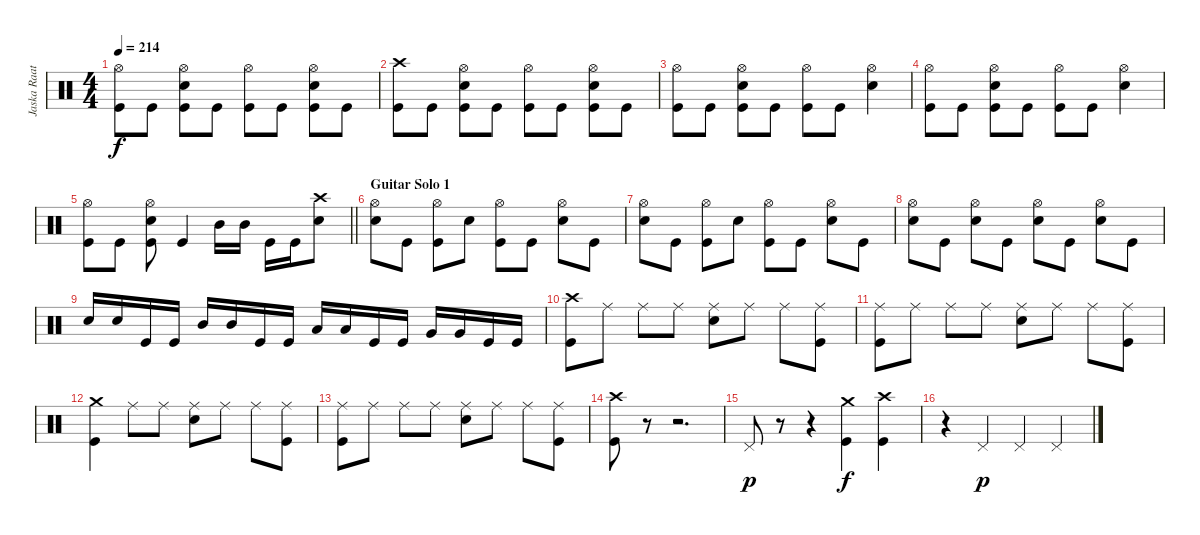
\track ("Jaska Raatikainen" "Jaska Raat") {instrument percussion}
\staff {score}
\articulation defaults
\ts (4 4)
\tempo 214
\clef neutral
\ks c
("Hi-Hat (open)" "Kick (hit)").8{dy f} "Kick (hit)".8 ("Hi-Hat (open)" "Snare (hit) 2" "Kick (hit)").8 "Kick (hit)".8 ("Hi-Hat (open)" "Kick (hit)").8 "Kick (hit)".8 ("Hi-Hat (open)" "Snare (hit) 2" "Kick (hit)").8 "Kick (hit)".8 |
("Crash high (hit)" "Kick (hit)").8 "Kick (hit)".8 ("Hi-Hat (open)" "Snare (hit) 2" "Kick (hit)").8 "Kick (hit)".8 ("Hi-Hat (open)" "Kick (hit)").8 "Kick (hit)".8 ("Hi-Hat (open)" "Snare (hit) 2" "Kick (hit)").8 "Kick (hit)".8 |
("Hi-Hat (open)" "Kick (hit)").8 "Kick (hit)".8 ("Hi-Hat (open)" "Snare (hit) 2" "Kick (hit)").8 "Kick (hit)".8 ("Hi-Hat (open)" "Kick (hit)").8 "Kick (hit)".8 ("Hi-Hat (open)" "Snare (hit) 2").4 |
("Hi-Hat (open)" "Kick (hit)").8 "Kick (hit)".8 ("Hi-Hat (open)" "Snare (hit) 2" "Kick (hit)").8 "Kick (hit)".8 ("Hi-Hat (open)" "Kick (hit)").8 "Kick (hit)".8 ("Hi-Hat (open)" "Snare (hit) 2").4 |
\barLineRight lightlight
("Hi-Hat (open)" "Kick (hit)").8 "Kick (hit)".8 ("Hi-Hat (open)" "Snare (hit) 2" "Kick (hit)").8 "Kick (hit)".4 "Mid Tom (hit)".16 "Mid Tom (hit)".16 "Kick (hit)".16 "Kick (hit)".16 ("Crash high (hit)" "Snare (hit) 2").8 |
\section ("" "Guitar Solo 1")
("Hi-Hat (open)" "Snare (hit) 2").8 "Kick (hit)".8 ("Hi-Hat (open)" "Kick (hit)").8 "Snare (hit) 2".8 ("Hi-Hat (open)" "Kick (hit)").8 "Kick (hit)".8 ("Hi-Hat (open)" "Snare (hit) 2").8 "Kick (hit)".8 |
("Hi-Hat (open)" "Snare (hit) 2").8 "Kick (hit)".8 ("Hi-Hat (open)" "Kick (hit)").8 "Snare (hit) 2".8 ("Hi-Hat (open)" "Kick (hit)").8 "Kick (hit)".8 ("Hi-Hat (open)" "Snare (hit) 2").8 "Kick (hit)".8 |
("Hi-Hat (open)" "Snare (hit) 2").8 "Kick (hit)".8 ("Hi-Hat (open)" "Snare (hit) 2").8 "Kick (hit)".8 ("Hi-Hat (open)" "Snare (hit) 2").8 "Kick (hit)".8 ("Hi-Hat (open)" "Snare (hit) 2").8 "Kick (hit)".8 |
"Snare (hit) 2".16 "Snare (hit) 2".16 "Kick (hit)".16 "Kick (hit)".16 "Mid Tom (hit)".16 "Mid Tom (hit)".16 "Kick (hit)".16 "Kick (hit)".16 "Low Tom (hit)".16 "Low Tom (hit)".16 "Kick (hit)".16 "Kick (hit)".16 "Very Low Tom (hit)".16 "Very Low Tom (hit)".16 "Kick (hit)".16 "Kick (hit)".16 |
("Crash high (hit)" "Kick (hit)").8 "Ride (middle)".8 "Ride (middle)".8 "Ride (middle)".8 ("Ride (middle)" "Snare (hit) 2").8 "Ride (middle)".8 "Ride (middle)".8 ("Ride (middle)" "Kick (hit)").8 |
("Ride (middle)" "Kick (hit)").8 "Ride (middle)".8 "Ride (middle)".8 "Ride (middle)".8 ("Ride (middle)" "Snare (hit) 2").8 "Ride (middle)".8 "Ride (middle)".8 ("Ride (middle)" "Kick (hit)").8 |
("Crash medium (hit)" "Kick (hit)").4 "Ride (middle)".8 "Ride (middle)".8 ("Ride (middle)" "Snare (hit) 2").8 "Ride (middle)".8 "Ride (middle)".8 ("Ride (middle)" "Kick (hit)").8 |
("Ride (middle)" "Kick (hit)").8 "Ride (middle)".8 "Ride (middle)".8 "Ride (middle)".8 ("Ride (middle)" "Snare (hit) 2").8 "Ride (middle)".8 "Ride (middle)".8 ("Ride (middle)" "Kick (hit)").8 |
("Crash high (hit)" "Kick (hit)").8 r.8 r.2{d} |
"Pedal Hi-Hat (hit)".8{dy p} r.8 r.4 ("Crash medium (hit)" "Kick (hit)").4{dy f} ("Crash high (hit)" "Kick (hit)").4 |
r.4 "Pedal Hi-Hat (hit)".4{dy p} "Pedal Hi-Hat (hit)".4 "Pedal Hi-Hat (hit)".4
